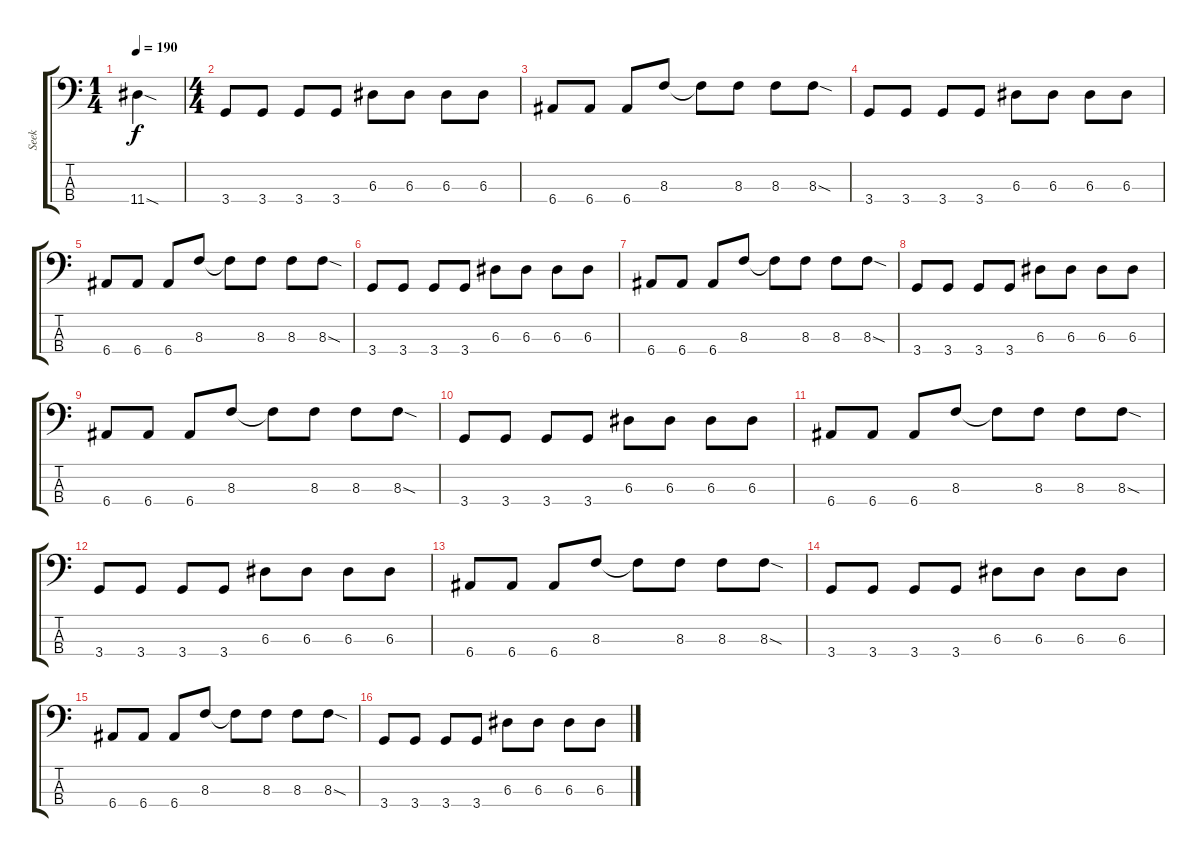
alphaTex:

\track ("Seek" "Seek") {instrument electricbasspick}
\staff {score tabs}
\tuning (G2 D2 A1 E1) {hide}
\ts (1 4)
\tempo 190
\clef f4
\ks c
11.4{sod}.4{dy f instrument electricbassfinger} |
\ts (4 4)
3.4.8{instrument electricbasspick} 3.4.8 3.4.8 3.4.8 6.3.8 6.3.8 6.3.8 6.3.8 |
6.4.8 6.4.8 6.4.8 8.3.8 8.3{t}.8 8.3.8 8.3.8 8.3{sod}.8 |
3.4.8 3.4.8 3.4.8 3.4.8 6.3.8 6.3.8 6.3.8 6.3.8 |
6.4.8 6.4.8 6.4.8 8.3.8 8.3{t}.8 8.3.8 8.3.8 8.3{sod}.8 |
3.4.8 3.4.8 3.4.8 3.4.8 6.3.8 6.3.8 6.3.8 6.3.8 |
6.4.8 6.4.8 6.4.8 8.3.8 8.3{t}.8 8.3.8 8.3.8 8.3{sod}.8 |
3.4.8 3.4.8 3.4.8 3.4.8 6.3.8 6.3.8 6.3.8 6.3.8 |
6.4.8 6.4.8 6.4.8 8.3.8 8.3{t}.8 8.3.8 8.3.8 8.3{sod}.8 |
3.4.8 3.4.8 3.4.8 3.4.8 6.3.8 6.3.8 6.3.8 6.3.8 |
6.4.8 6.4.8 6.4.8 8.3.8 8.3{t}.8 8.3.8 8.3.8 8.3{sod}.8 |
3.4.8 3.4.8 3.4.8 3.4.8 6.3.8 6.3.8 6.3.8 6.3.8 |
6.4.8 6.4.8 6.4.8 8.3.8 8.3{t}.8 8.3.8 8.3.8 8.3{sod}.8 |
3.4.8 3.4.8 3.4.8 3.4.8 6.3.8 6.3.8 6.3.8 6.3.8 |
6.4.8 6.4.8 6.4.8 8.3.8 8.3{t}.8 8.3.8 8.3.8 8.3{sod}.8 |
3.4.8 3.4.8 3.4.8 3.4.8 6.3.8 6.3.8 6.3.8 6.3.8
